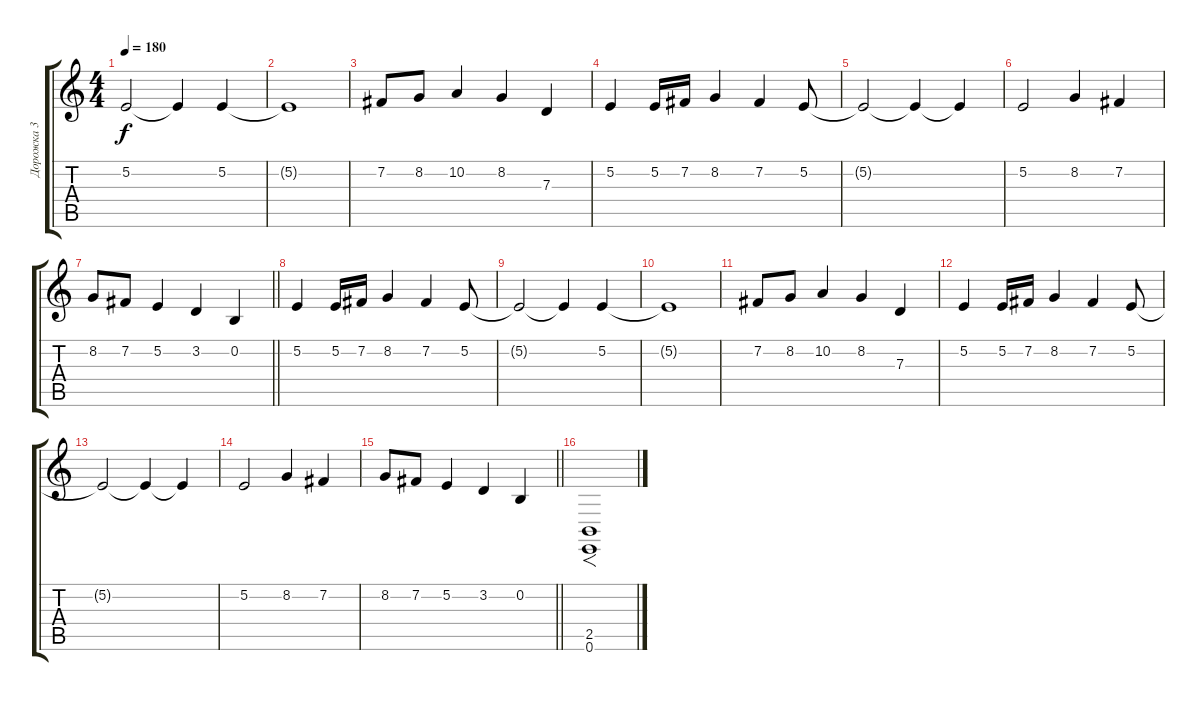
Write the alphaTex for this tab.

\track ("Дорожка 3" "Дорожка 3") {instrument flute}
\staff {score tabs}
\tuning (E4 B3 G3 D3 A2 E2) {hide}
\ts (4 4)
\tempo 180
\clef g2
\ks c
5.2{t}.2{dy f} 5.2{t}.4 5.2.4 |
5.2{t}.1 |
7.2.8 8.2.8 10.2.4 8.2.4 7.3.4 |
5.2.4 5.2.16 7.2.16 8.2.4 7.2.4 5.2.8 |
5.2{t}.2 5.2{t}.4 5.2{t}.4 |
5.2.2 8.2.4 7.2.4 |
\barLineRight lightlight
8.2.8 7.2.8 5.2.4 3.2.4 0.2.4 |
5.2.4 5.2.16 7.2.16 8.2.4 7.2.4 5.2.8 |
5.2{t}.2 5.2{t}.4 5.2.4 |
5.2{t}.1 |
7.2.8 8.2.8 10.2.4 8.2.4 7.3.4 |
5.2.4 5.2.16 7.2.16 8.2.4 7.2.4 5.2.8 |
5.2{t}.2 5.2{t}.4 5.2{t}.4 |
5.2.2 8.2.4 7.2.4 |
\barLineRight lightlight
8.2.8 7.2.8 5.2.4 3.2.4 0.2.4 |
(2.5 0.6).1{f}
